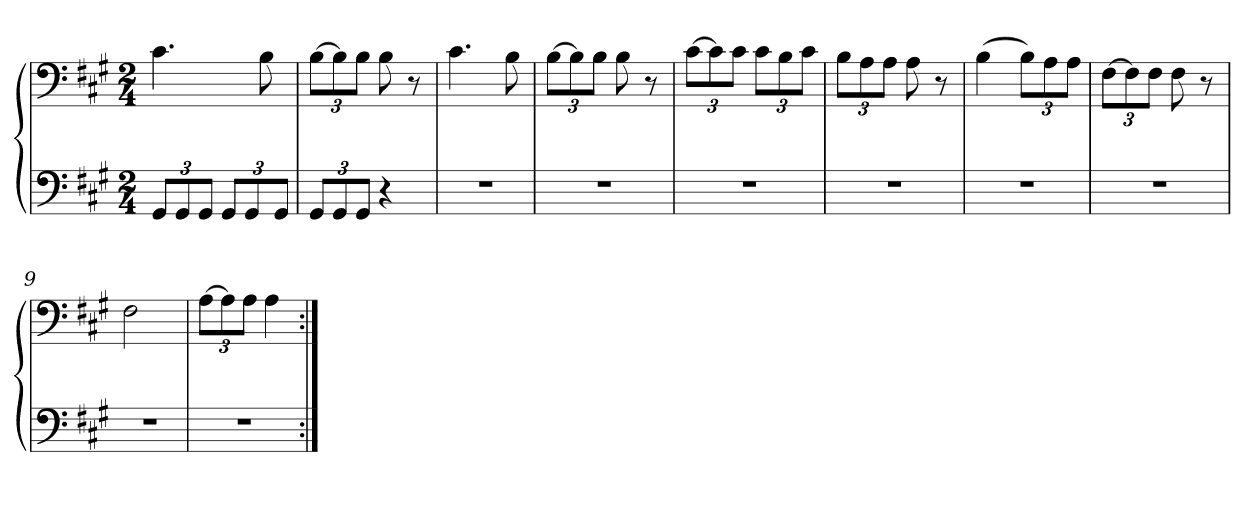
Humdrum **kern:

**kern	**kern
*part1	*part1
*staff2	*staff1
*clefF4	*clefF4
*k[f#c#g#]	*k[f#c#g#]
*M2/4	*M2/4
=1	=1
12GG#/L	4.c#\
12GG#/	.
12GG#/J	.
12GG#/L	.
12GG#/	.
.	8B\
12GG#/J	.
=2	=2
12GG#/L	[12B\L
12GG#/	12B\]
12GG#/J	12B\J
4r	8B\
.	8r
=3	=3
2r	4.c#\
.	8B\
=4	=4
2r	[12B\L
.	12B\]
.	12B\J
.	8B\
.	8r
=5	=5
2r	[12c#\L
.	12c#\]
.	12c#\J
.	12c#\L
.	12B\
.	12c#\J
=6	=6
2r	12B\L
.	12A\
.	12A\J
.	8A\
.	8r
=7	=7
2r	(4B\
.	12B\L)
.	12A\
.	12A\J
=8	=8
2r	[12F#\L
.	12F#\]
.	12F#\J
.	8F#\
.	8r
=9	=9
2r	2F#\
=10	=10
2r	[12A\L
.	12A\]
.	12A\J
.	4A\
=:|!	=:|!
*-	*-
